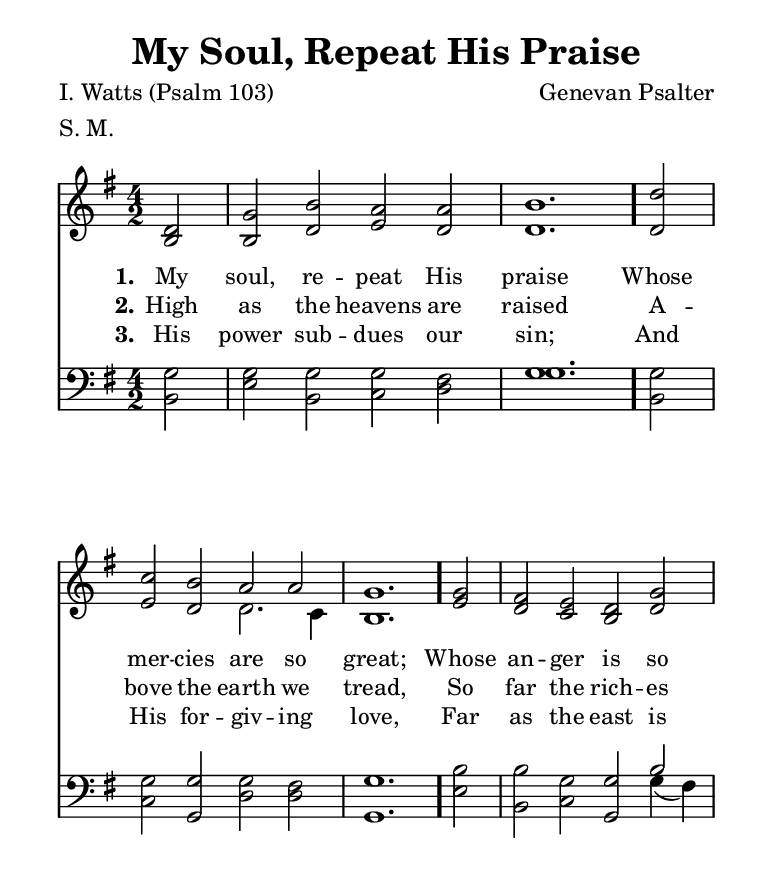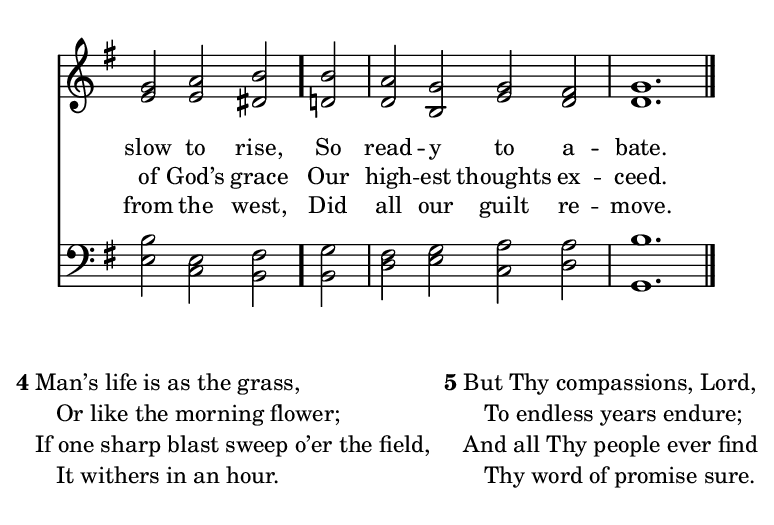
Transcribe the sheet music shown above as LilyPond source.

\include "common/global.ily"
\paper {
  \include "common/paper.ily"
  ragged-bottom = ##t
  ragged-last-bottom = ##t
  systems-per-page = #(cond (is-eogsized 2) (#t #f))
  page-count = #(cond (is-eogsized 1) (#t #f))
  system-system-spacing.padding = 11
}

\header{
  hymnnumber = "99"
  title = "My Soul, Repeat His Praise"
  tunename = "St. Michael"
  meter = "S. M."
  poet = "I. Watts (Psalm 103)"
  composer = "Genevan Psalter"
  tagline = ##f
}

% for fermata in MIDI
ta = { \tempo 4=160 }
tb = { \tempo 4=80 }

patternAA = { c2 | c2 c2 c2 c2 | c1. }
patternAB = { c2 | c2 c2 c2. c4 | c1. }
patternBA = { c2 | c2 c2 c2 c2 | c2 c2 c2 }
patternBB = { c2 | c2 c2 c2 c4( c4) | c2 c2 c2 }

global = {
  \include "common/overrides.ily"
  \override Staff.TimeSignature.style = #'numbered
  \time 4/2
  \override Score.MetronomeMark.transparent = ##t % hide all fermata changes too
  \ta
  \key g \major
  \partial 2
  \autoBeamOff
}

notesSoprano = {
\global
\relative c' {

  \changePitch \patternAA { d | g b a a | b }
  \changePitch \patternAA { d | c b a a | g } \eogbreak
  \changePitch \patternBA { g | fis e d g | g a b }
  \changePitch \patternAA { b | a g g fis | g }

  \bar "|."

}
}

notesAlto = {
\global
\relative e' {

  \changePitch \patternAA { b | b d e d | d }
  \changePitch \patternAB { d | e d d c | b }
  \changePitch \patternBA { e | d c b d | e e dis }
  \changePitch \patternAA { d! | d b e d | d }

}
}

notesTenor = {
\global
\relative a {

  \changePitch \patternAA { g | g g g fis | g }
  \changePitch \patternAA { g | g g g fis | g }
  \changePitch \patternBA { b | b g g b | b e, fis }
  \changePitch \patternAA { g | fis g a a | b }

}
}

notesBass = {
\global
\relative f, {

  \changePitch \patternAA { b | e b c d | g }
  \changePitch \patternAA { b, | c g d' d | g, }
  \changePitch \patternBB { e' | b c g g' fis | e c b }
  \changePitch \patternAA { b | d e c d | g, }

}
}

wordsA = \lyricmode {
\set stanza = "1."

My soul, re -- peat His praise \bar "."
Whose mer -- cies are so great; \bar "."
Whose an -- ger is so slow to rise, \bar "."
So read -- y to a -- bate. \bar "."

}

wordsB = \lyricmode {
\set stanza = "2."

High as the heavens are raised % original has "heaven's here ! probably wanted heav'ns
A -- bove the earth we tread,
So far the rich -- es of God’s grace
Our high -- est thoughts ex -- ceed.

}

wordsC = \lyricmode {
\set stanza = "3."

His power sub -- dues our sin;
And His for -- giv -- ing love,
Far as the east is from the west,
Did all our guilt re -- move.

}

wordsD = \markuplist {

\line { Man’s life is as the grass, }
\line { { \hspace #2 } Or like the morning flower; }
\line { If one sharp blast sweep o’er the field, }
\line { { \hspace #2 } It withers in an hour. }

}

wordsE = \markuplist {

\line { But Thy compassions, Lord, }
\line { { \hspace #2 } To endless years endure; }
\line { And all Thy people ever find }
\line { { \hspace #2 } Thy word of promise sure. }

}

\score {
  \context ChoirStaff <<
    \context Staff = upper <<
      \set Staff.autoBeaming = ##f
      \set ChoirStaff.systemStartDelimiter = #'SystemStartBar
      \set ChoirStaff.printPartCombineTexts = ##f
      \partcombine #'(2 . 9) \notesSoprano \notesAlto
      \context NullVoice = sopranos { \voiceOne << \notesSoprano >> }
      \context Lyrics = one   \lyricsto sopranos \wordsA
      \context Lyrics = two   \lyricsto sopranos \wordsB
      \context Lyrics = three \lyricsto sopranos \wordsC
    >>
    \context Staff = men <<
      \set Staff.autoBeaming = ##f
      \clef bass
      \set ChoirStaff.printPartCombineTexts = ##f
      \partcombine #'(2 . 9) \notesTenor \notesBass
    >>
  >>
  \layout {
    \include "common/layout.ily"
  }
  \midi{
    \include "common/midi.ily"
  }
}

\noPageBreak

\markup { \fill-line {
  \hspace #0.1
  \line{ \bold 4 \column { \wordsD } }
  \hspace #0.1
  \line{ \bold 5 \column { \wordsE } }
  \hspace #0.1
} }

\version "2.19.49"  % necessary for upgrading to future LilyPond versions.

% vi:set et ts=2 sw=2 ai nocindent syntax=lilypond:
